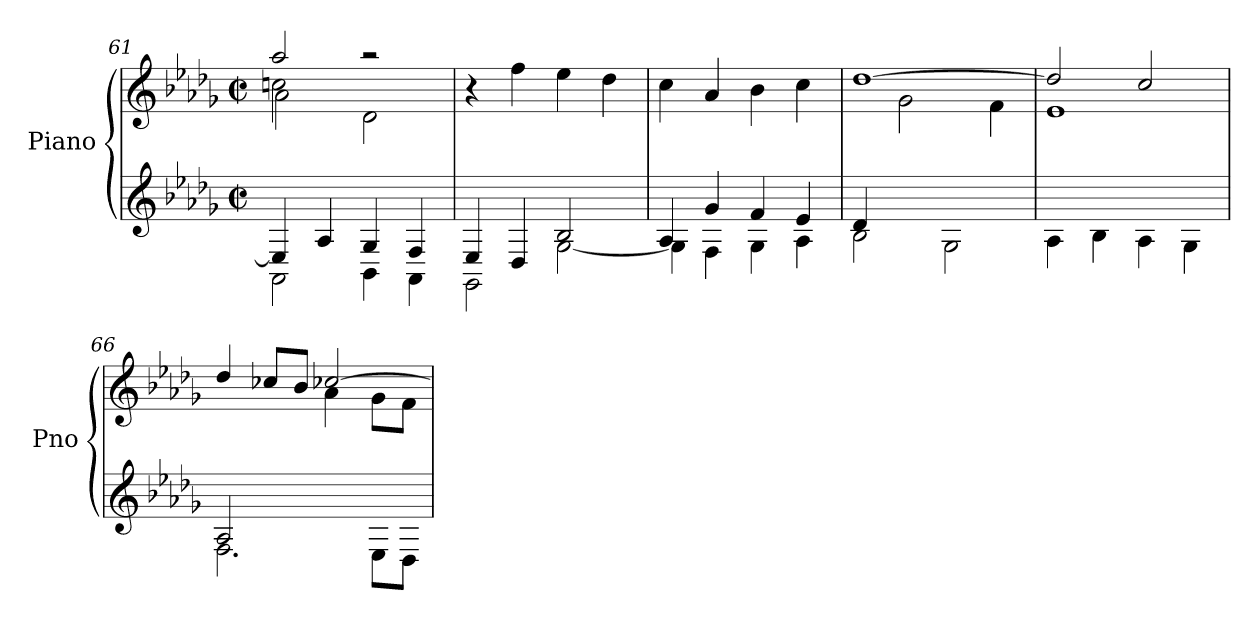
**kern	**kern
*part1	*part1
*staff2	*staff1
*I"Piano	*
*I'Pno	*
!!LO:LB:g=z
*clefG2	*clefG2
*k[b-e-a-d-g-]	*k[b-e-a-d-g-]
*M4/4	*M4/4
*met(c|)	*met(c|)
=61	=61
*^	*^
*	*	*	*^
4E-/]	2AA-\	2aa-/	2ccn\	2a-\
4A-/	.	.	.	.
4G-/	4BB-\	2r	2ryy	2d-\
4F/	4AA-\	.	.	.
*	*	*v	*v	*v
=62	=62	=62
4E-/	2GG-\	4r
4D-/	.	4ff\
2B-/	[2G-\	4ee-\
.	.	4dd-\
=63	=63	=63
4A-/	4G-\]	4cc\
4g-/	4F\	4a-/
4f/	4G-\	4b-\
4e-/	4A-\	4cc\
=64	=64	=64
*	*	*^
4d-/	2B-\	[1dd-	4ryy
2.ryy	.	.	2g-\
.	2G-\	.	.
.	.	.	4f\
*v	*v	*	*
=65	=65	=65
4A-\	2dd-/]	1e-
4B-\	.	.
4A-\	2cc/	.
4G-\	.	.
=66	=66	=66
*^	*	*
2A-/	2.F\	4dd-/	2ryy
.	.	8cc-X/L	.
.	.	8b-/J	.
2ryy	.	[2cc-X/	4a-\
.	8E-\L	.	8g-\L
.	8D-\J	.	8f\J
*v	*v	*	*
*	*v	*v
=	=
*-	*-
